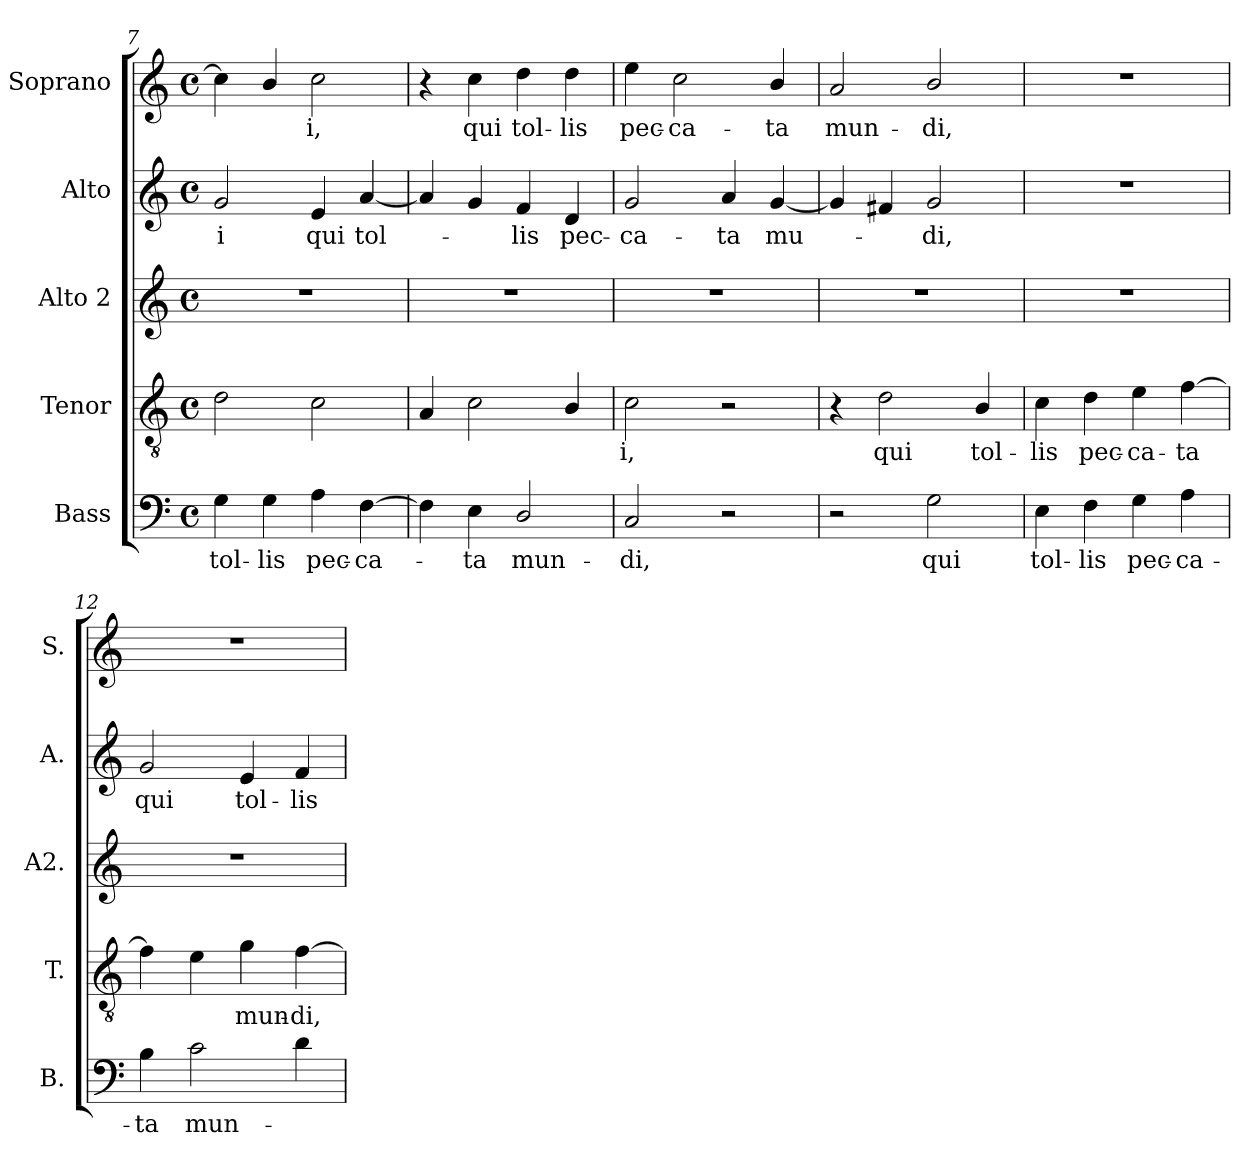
**kern	**text	**kern	**text	**kern	**kern	**text	**kern	**text
*part5	*part5	*part4	*part4	*part3	*part2	*part2	*part1	*part1
*staff5	*staff5	*staff4	*staff4	*staff3	*staff2	*staff2	*staff1	*staff1
*I"Bass	*	*I"Tenor	*	*I"Alto 2	*I"Alto	*	*I"Soprano	*
*I'B.	*	*I'T.	*	*I'A2.	*I'A.	*	*I'S.	*
!!LO:LB:g=z
*clefF4	*	*clefGv2	*	*clefG2	*clefG2	*	*clefG2	*
*	*	*ITrd7c12	*	*	*	*	*	*
*k[]	*	*k[]	*	*k[]	*k[]	*	*k[]	*
*C:	*	*C:	*	*C:	*C:	*	*C:	*
*M4/4	*	*M4/4	*	*M4/4	*M4/4	*	*M4/4	*
*met(c)	*	*met(c)	*	*met(c)	*met(c)	*	*met(c)	*
=7	=7	=7	=7	=7	=7	=7	=7	=7
!	!LO:LY:b:color=#000000	!	!	!	!	!	!	!
!	!	!	!	!	!	!LO:LY:b:color=#000000	!	!
4Gi\	tol-	2Di\	.	1r	2gi/	-i	4cci\]	.
!	!LO:LY:b:color=#000000	!	!	!	!	!	!	!
4Gi\	-lis	.	.	.	.	.	4bi/	.
!	!LO:LY:b:color=#000000	!	!	!	!	!	!	!
!	!	!	!	!	!	!LO:LY:b:color=#000000	!	!
!	!	!	!	!	!	!	!	!LO:LY:b:color=#000000
4Ai\	pec-	2Ci\	.	.	4ei/	qui	2cci\	-i,
!	!LO:LY:b:color=#000000	!	!	!	!	!	!	!
!	!	!	!	!	!	!LO:LY:b:color=#000000	!	!
[4Fi\	-ca-	.	.	.	[4ai/	tol-	.	.
=8	=8	=8	=8	=8	=8	=8	=8	=8
4Fi\]	.	4AAi/	.	1r	4ai/]	.	4r	.
!	!LO:LY:b:color=#000000	!	!	!	!	!	!	!
!	!	!	!	!	!	!	!	!LO:LY:b:color=#000000
4Ei\	-ta	2Ci\	.	.	4gi/	.	4cci\	qui
!	!LO:LY:b:color=#000000	!	!	!	!	!	!	!
!	!	!	!	!	!	!LO:LY:b:color=#000000	!	!
!	!	!	!	!	!	!	!	!LO:LY:b:color=#000000
2Di/	mun-	.	.	.	4fi/	-lis	4ddi\	tol-
!	!	!	!	!	!	!LO:LY:b:color=#000000	!	!
!	!	!	!	!	!	!	!	!LO:LY:b:color=#000000
.	.	4BBi/	.	.	4di/	pec-	4ddi\	-lis
=9	=9	=9	=9	=9	=9	=9	=9	=9
!	!LO:LY:b:color=#000000	!	!	!	!	!	!	!
!	!	!	!LO:LY:b:color=#000000	!	!	!	!	!
!	!	!	!	!	!	!LO:LY:b:color=#000000	!	!
!	!	!	!	!	!	!	!	!LO:LY:b:color=#000000
2Ci/	-di,	2Ci\	-i,	1r	2gi/	-ca-	4eei\	pec-
!	!	!	!	!	!	!	!	!LO:LY:b:color=#000000
.	.	.	.	.	.	.	2cci\	-ca-
!	!	!	!	!	!	!LO:LY:b:color=#000000	!	!
2r	.	2r	.	.	4ai/	-ta	.	.
!	!	!	!	!	!	!LO:LY:b:color=#000000	!	!
!	!	!	!	!	!	!	!	!LO:LY:b:color=#000000
.	.	.	.	.	[4gi/	mu-	4bi/	-ta
=10	=10	=10	=10	=10	=10	=10	=10	=10
!	!	!	!	!	!	!	!	!LO:LY:b:color=#000000
2r	.	4r	.	1r	4gi/]	.	2ai/	mun-
!	!	!	!LO:LY:b:color=#000000	!	!	!	!	!
.	.	2Di\	qui	.	4f#i/	.	.	.
!	!LO:LY:b:color=#000000	!	!	!	!	!	!	!
!	!	!	!	!	!	!LO:LY:b:color=#000000	!	!
!	!	!	!	!	!	!	!	!LO:LY:b:color=#000000
2Gi\	qui	.	.	.	2gi/	-di,	2bi/	-di,
!	!	!	!LO:LY:b:color=#000000	!	!	!	!	!
.	.	4BBi/	tol-	.	.	.	.	.
=11	=11	=11	=11	=11	=11	=11	=11	=11
!	!LO:LY:b:color=#000000	!	!	!	!	!	!	!
!	!	!	!LO:LY:b:color=#000000	!	!	!	!	!
4Ei\	tol-	4Ci\	-lis	1r	1r	.	1r	.
!	!LO:LY:b:color=#000000	!	!	!	!	!	!	!
!	!	!	!LO:LY:b:color=#000000	!	!	!	!	!
4Fi\	-lis	4Di\	pec-	.	.	.	.	.
!	!LO:LY:b:color=#000000	!	!	!	!	!	!	!
!	!	!	!LO:LY:b:color=#000000	!	!	!	!	!
4Gi\	pec-	4Ei\	-ca-	.	.	.	.	.
!	!LO:LY:b:color=#000000	!	!	!	!	!	!	!
!	!	!	!LO:LY:b:color=#000000	!	!	!	!	!
4Ai\	-ca-	[4Fi\	-ta	.	.	.	.	.
=12	=12	=12	=12	=12	=12	=12	=12	=12
!	!LO:LY:b:color=#000000	!	!	!	!	!	!	!
!	!	!	!	!	!	!LO:LY:b:color=#000000	!	!
4Bi\	-ta	4Fi\]	.	1r	2gi/	qui	1r	.
!	!LO:LY:b:color=#000000	!	!	!	!	!	!	!
2ci\	mun-	4Ei\	.	.	.	.	.	.
!	!	!	!LO:LY:b:color=#000000	!	!	!	!	!
!	!	!	!	!	!	!LO:LY:b:color=#000000	!	!
.	.	4Gi\	mun-	.	4ei/	tol-	.	.
!	!	!	!LO:LY:b:color=#000000	!	!	!	!	!
!	!	!	!	!	!	!LO:LY:b:color=#000000	!	!
4di\	.	[4Fi\	-di,	.	4fi/	-lis	.	.
=	=	=	=	=	=	=	=	=
*-	*-	*-	*-	*-	*-	*-	*-	*-
